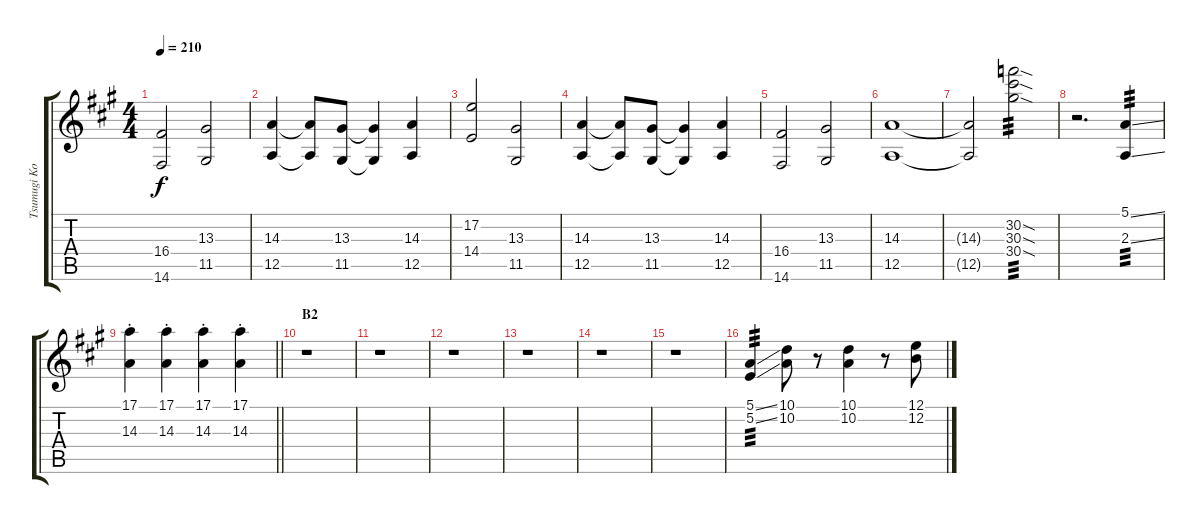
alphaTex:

\track ("Tsumugi Kotobuki" "Tsumugi Ko") {instrument lead2sawtooth}
\staff {score tabs}
\tuning (E4 B3 G3 D3 A2 E2) {hide}
\ts (4 4)
\tempo 210
\clef g2
\ks a
(16.4 14.6).2{dy f} (13.3 11.5).2 |
(14.3 12.5).4 (14.3{t} 12.5{t}).8 (13.3 11.5).8 (13.3{t} 11.5{t}).4 (14.3 12.5).4 |
(17.2 14.4).2 (13.3 11.5).2 |
(14.3 12.5).4 (14.3{t} 12.5{t}).8 (13.3 11.5).8 (13.3{t} 11.5{t}).4 (14.3 12.5).4 |
(16.4 14.6).2 (13.3 11.5).2 |
(14.3 12.5).1 |
(14.3{t} 12.5{t}).2 (30.2{sod} 30.3{sod} 30.4{sod}).2{tp 3} |
r.2{d} (5.1{ss} 2.3{ss}).4{tp 3} |
\barLineRight lightlight
(17.1{st} 14.3{st}).4 (17.1{st} 14.3{st}).4 (17.1{st} 14.3{st}).4 (17.1{st} 14.3{st}).4 |
\section ("" "B2")
r.1 |
r.1 |
r.1 |
r.1 |
r.1 |
r.1 |
(5.1{ss} 5.2{ss}).4{tp 3} (10.1 10.2).8 r.8 (10.1 10.2).4 r.8 (12.1 12.2).8
